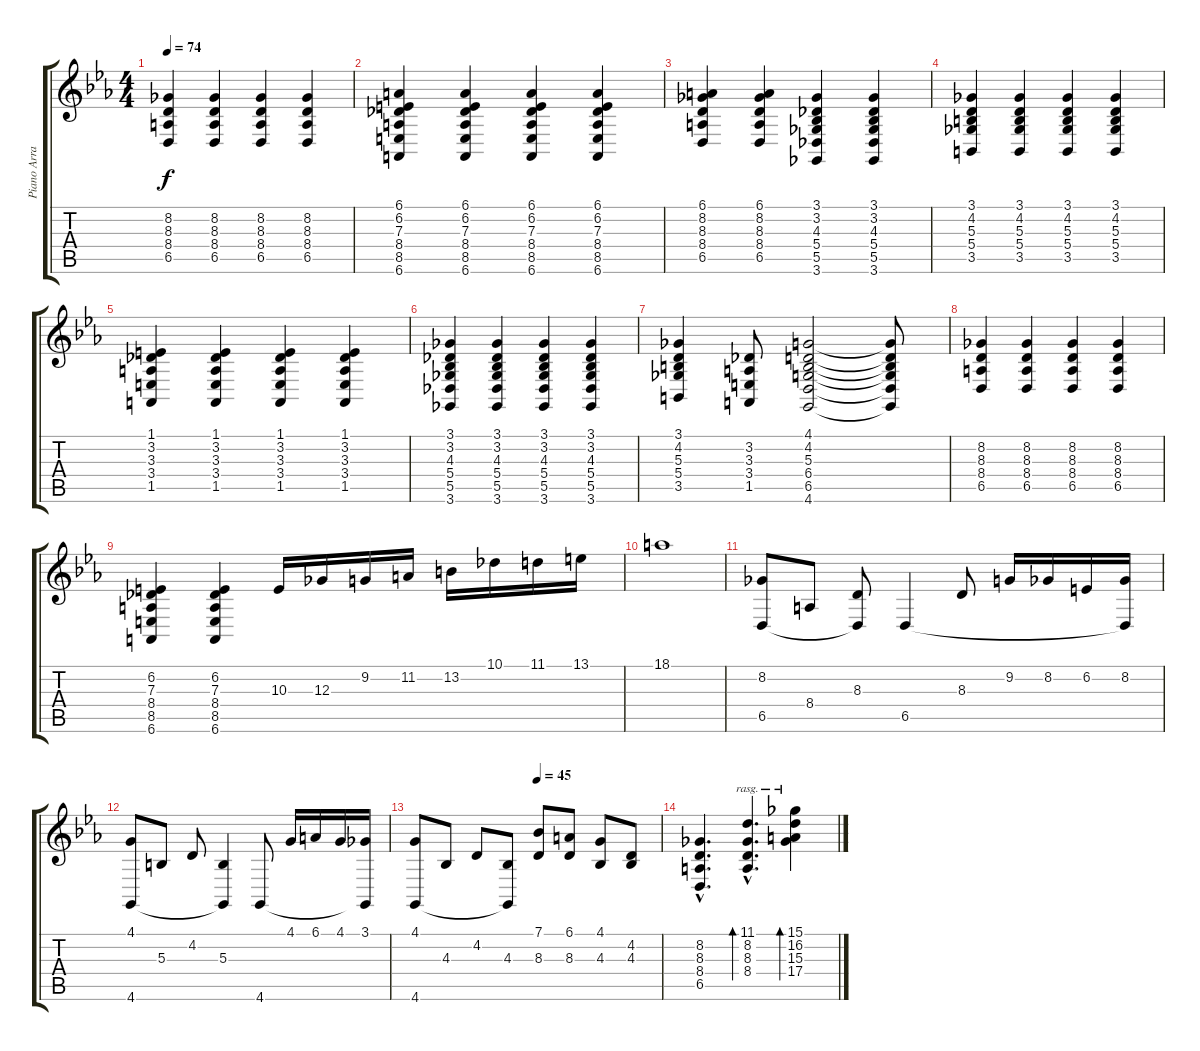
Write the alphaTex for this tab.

\track ("Piano Arranged for Guitar" "Piano Arra") {instrument brightacousticpiano}
\staff {score tabs}
\tuning (Eb4 Bb3 Gb3 Db3 Ab2 Eb2) {hide}
\ts (4 4)
\tempo 74
\clef g2
\ks cminor
(8.2 8.3 8.4 6.5).4{dy f} (8.2 8.3 8.4 6.5).4 (8.2 8.3 8.4 6.5).4 (8.2 8.3 8.4 6.5).4 |
(6.1 6.2 7.3 8.4 8.5 6.6).4 (6.1 6.2 7.3 8.4 8.5 6.6).4 (6.1 6.2 7.3 8.4 8.5 6.6).4 (6.1 6.2 7.3 8.4 8.5 6.6).4 |
(6.1 8.2 8.3 8.4 6.5).4 (6.1 8.2 8.3 8.4 6.5).4 (3.1 3.2 4.3 5.4 5.5 3.6).4 (3.1 3.2 4.3 5.4 5.5 3.6).4 |
(3.1 4.2 5.3 5.4 3.5).4 (3.1 4.2 5.3 5.4 3.5).4 (3.1 4.2 5.3 5.4 3.5).4 (3.1 4.2 5.3 5.4 3.5).4 |
(1.1 3.2 3.3 3.4 1.5).4 (1.1 3.2 3.3 3.4 1.5).4 (1.1 3.2 3.3 3.4 1.5).4 (1.1 3.2 3.3 3.4 1.5).4 |
(3.1 3.2 4.3 5.4 5.5 3.6).4 (3.1 3.2 4.3 5.4 5.5 3.6).4 (3.1 3.2 4.3 5.4 5.5 3.6).4 (3.1 3.2 4.3 5.4 5.5 3.6).4 |
(3.1 4.2 5.3 5.4 3.5).4 (3.2 3.3 3.4 1.5).8 (4.1 4.2 5.3 6.4 6.5 4.6).2 (4.1{t} 4.2{t} 5.3{t} 6.4{t} 6.5{t} 4.6{t}).8 |
(8.2 8.3 8.4 6.5).4 (8.2 8.3 8.4 6.5).4 (8.2 8.3 8.4 6.5).4 (8.2 8.3 8.4 6.5).4 |
(6.2 7.3 8.4 8.5 6.6).4 (6.2 7.3 8.4 8.5 6.6).4 10.3.16 12.3.16 9.2.16 11.2.16 13.2.16 10.1.16 11.1.16 13.1.16 |
18.1.1 |
(8.2 6.5).8 8.4.8 (8.3 6.5{t}).8 6.5.4 8.3.8 9.2.16 8.2.16 6.2.16 (8.2 6.5{t}).16 |
(4.1 4.6).8 5.3.8 4.2.8 (5.3 4.6{t}).4 4.6.8 4.1.16 6.1.16 4.1.16 (3.1 4.6{t}).16 |
\tempo (45 0.5)
(4.1 4.6).8 4.3.8 4.2.8 (4.3 4.6{t}).8 (7.1 8.3).8 (6.1 8.3).8 (4.1 4.3).8 (4.2 4.3).8 |
(8.2{hac} 8.3{hac} 8.4{hac} 6.5{hac}).4{d} (11.1{hac} 8.2{hac} 8.3{hac} 8.4{hac}).4{d bd 120 rasg ii} (15.1 16.2 15.3 17.4).4{bd 120 rasg ii}
